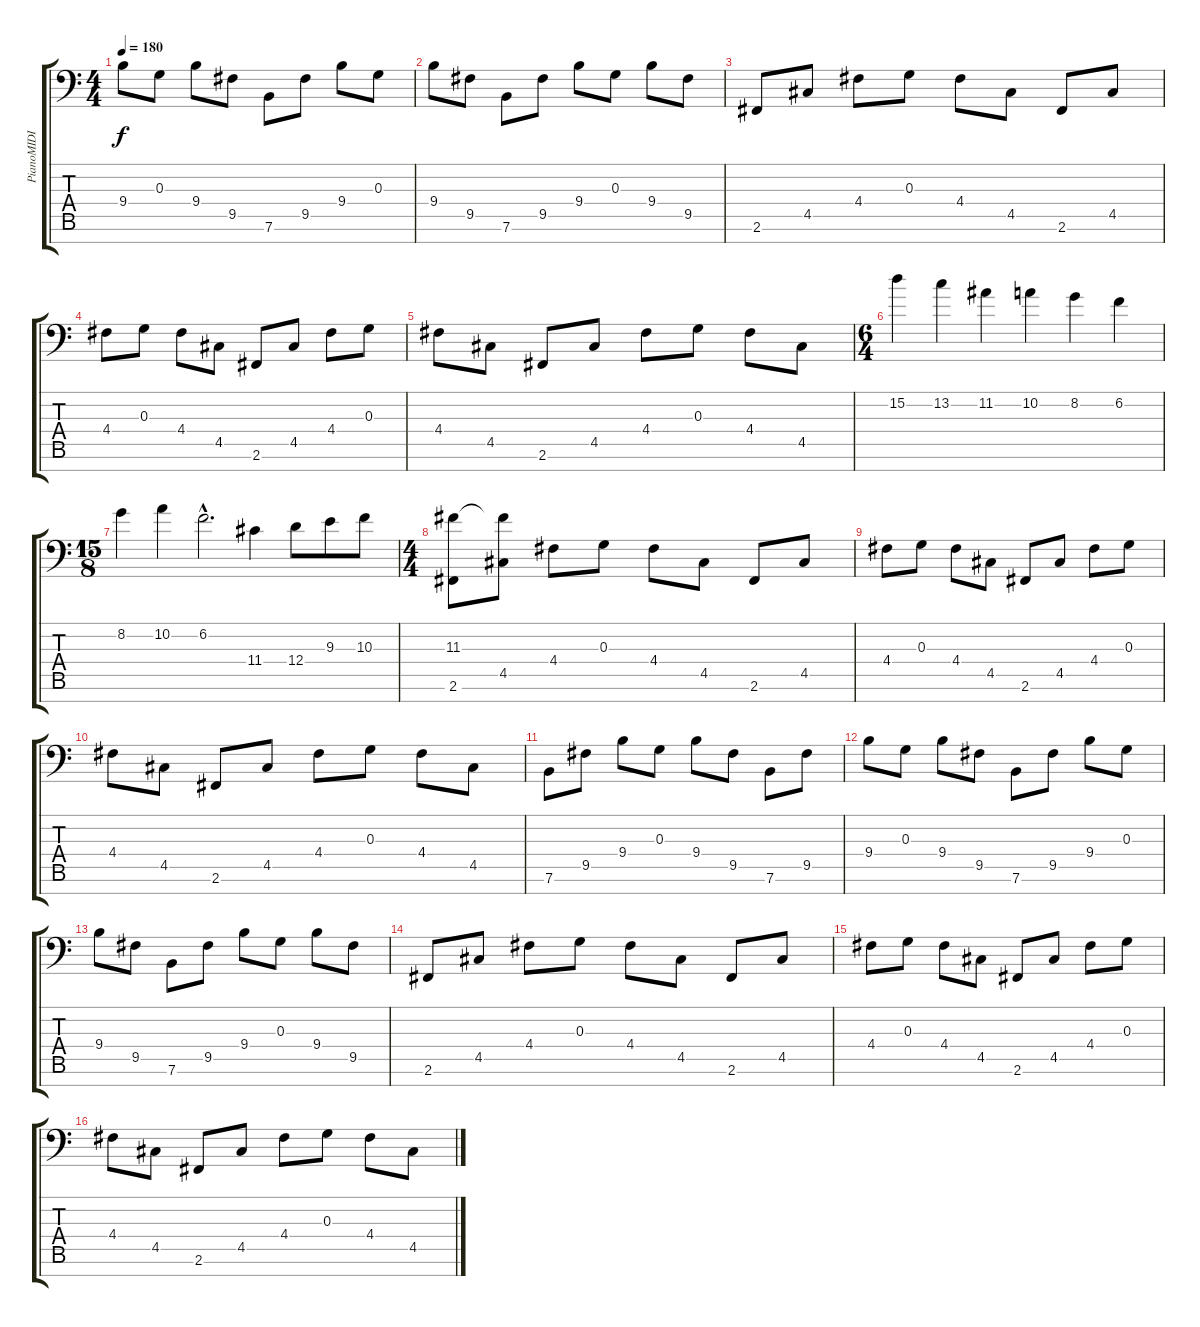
\track ("PianoMIDI" "PianoMIDI") {instrument acousticgrandpiano}
\staff {score tabs}
\tuning (E4 B3 G3 D3 A2 E2 C-1) {hide}
\ts (4 4)
\tempo 180
\clef f4
\ks c
9.4.8{dy f} 0.3.8 9.4.8 9.5.8 7.6.8 9.5.8 9.4.8 0.3.8 |
9.4.8 9.5.8 7.6.8 9.5.8 9.4.8 0.3.8 9.4.8 9.5.8 |
2.6.8 4.5.8 4.4.8 0.3.8 4.4.8 4.5.8 2.6.8 4.5.8 |
4.4.8 0.3.8 4.4.8 4.5.8 2.6.8 4.5.8 4.4.8 0.3.8 |
4.4.8 4.5.8 2.6.8 4.5.8 4.4.8 0.3.8 4.4.8 4.5.8 |
\ts (6 4)
15.2.4 13.2.4 11.2.4 10.2.4 8.2.4 6.2.4 |
\ts (15 8)
8.2.4 10.2.4 6.2{hac}.2{d} 11.4.4 12.4.8 9.3.8 10.3.8 |
\ts (4 4)
(11.3 2.6).8 (11.3{t} 4.5).8 4.4.8 0.3.8 4.4.8 4.5.8 2.6.8 4.5.8 |
4.4.8 0.3.8 4.4.8 4.5.8 2.6.8 4.5.8 4.4.8 0.3.8 |
4.4.8 4.5.8 2.6.8 4.5.8 4.4.8 0.3.8 4.4.8 4.5.8 |
7.6.8 9.5.8 9.4.8 0.3.8 9.4.8 9.5.8 7.6.8 9.5.8 |
9.4.8 0.3.8 9.4.8 9.5.8 7.6.8 9.5.8 9.4.8 0.3.8 |
9.4.8 9.5.8 7.6.8 9.5.8 9.4.8 0.3.8 9.4.8 9.5.8 |
2.6.8 4.5.8 4.4.8 0.3.8 4.4.8 4.5.8 2.6.8 4.5.8 |
4.4.8 0.3.8 4.4.8 4.5.8 2.6.8 4.5.8 4.4.8 0.3.8 |
4.4.8 4.5.8 2.6.8 4.5.8 4.4.8 0.3.8 4.4.8 4.5.8
